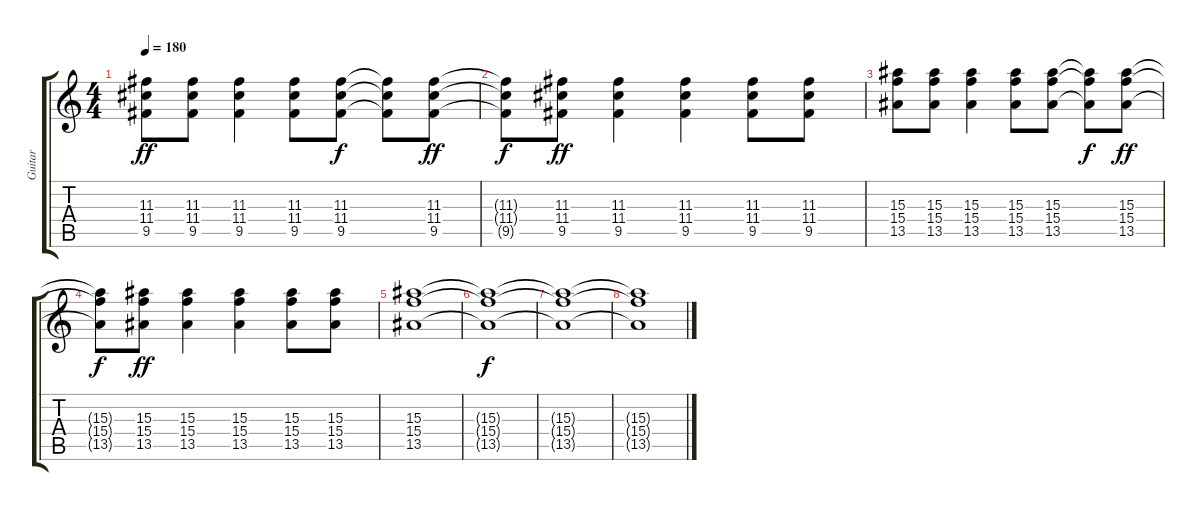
\track ("Guitar" "Guitar") {instrument electricguitarjazz}
\staff {score tabs}
\tuning (E4 B3 G3 D3 A2 E2) {hide}
\ts (4 4)
\tempo 180
\clef g2
\ks c
(11.3 11.4 9.5).8{dy ff} (11.3 11.4 9.5).8 (11.3 11.4 9.5).4 (11.3 11.4 9.5).8 (11.3 11.4 9.5).8{dy f} (11.3{t} 11.4{t} 9.5{t}).8 (11.3 11.4 9.5).8{dy ff} |
(11.3{t} 11.4{t} 9.5{t}).8{dy f} (11.3 11.4 9.5).8{dy ff} (11.3 11.4 9.5).4 (11.3 11.4 9.5).4 (11.3 11.4 9.5).8 (11.3 11.4 9.5).8 |
(15.3 15.4 13.5).8 (15.3 15.4 13.5).8 (15.3 15.4 13.5).4 (15.3 15.4 13.5).8 (15.3 15.4 13.5).8 (15.3{t} 15.4{t} 13.5{t}).8{dy f} (15.3 15.4 13.5).8{dy ff} |
(15.3{t} 15.4{t} 13.5{t}).8{dy f} (15.3 15.4 13.5).8{dy ff} (15.3 15.4 13.5).4 (15.3 15.4 13.5).4 (15.3 15.4 13.5).8 (15.3 15.4 13.5).8 |
(15.3 15.4 13.5).1 |
(15.3{t} 15.4{t} 13.5{t}).1{dy f} |
(15.3{t} 15.4{t} 13.5{t}).1 |
(15.3{t} 15.4{t} 13.5{t}).1
